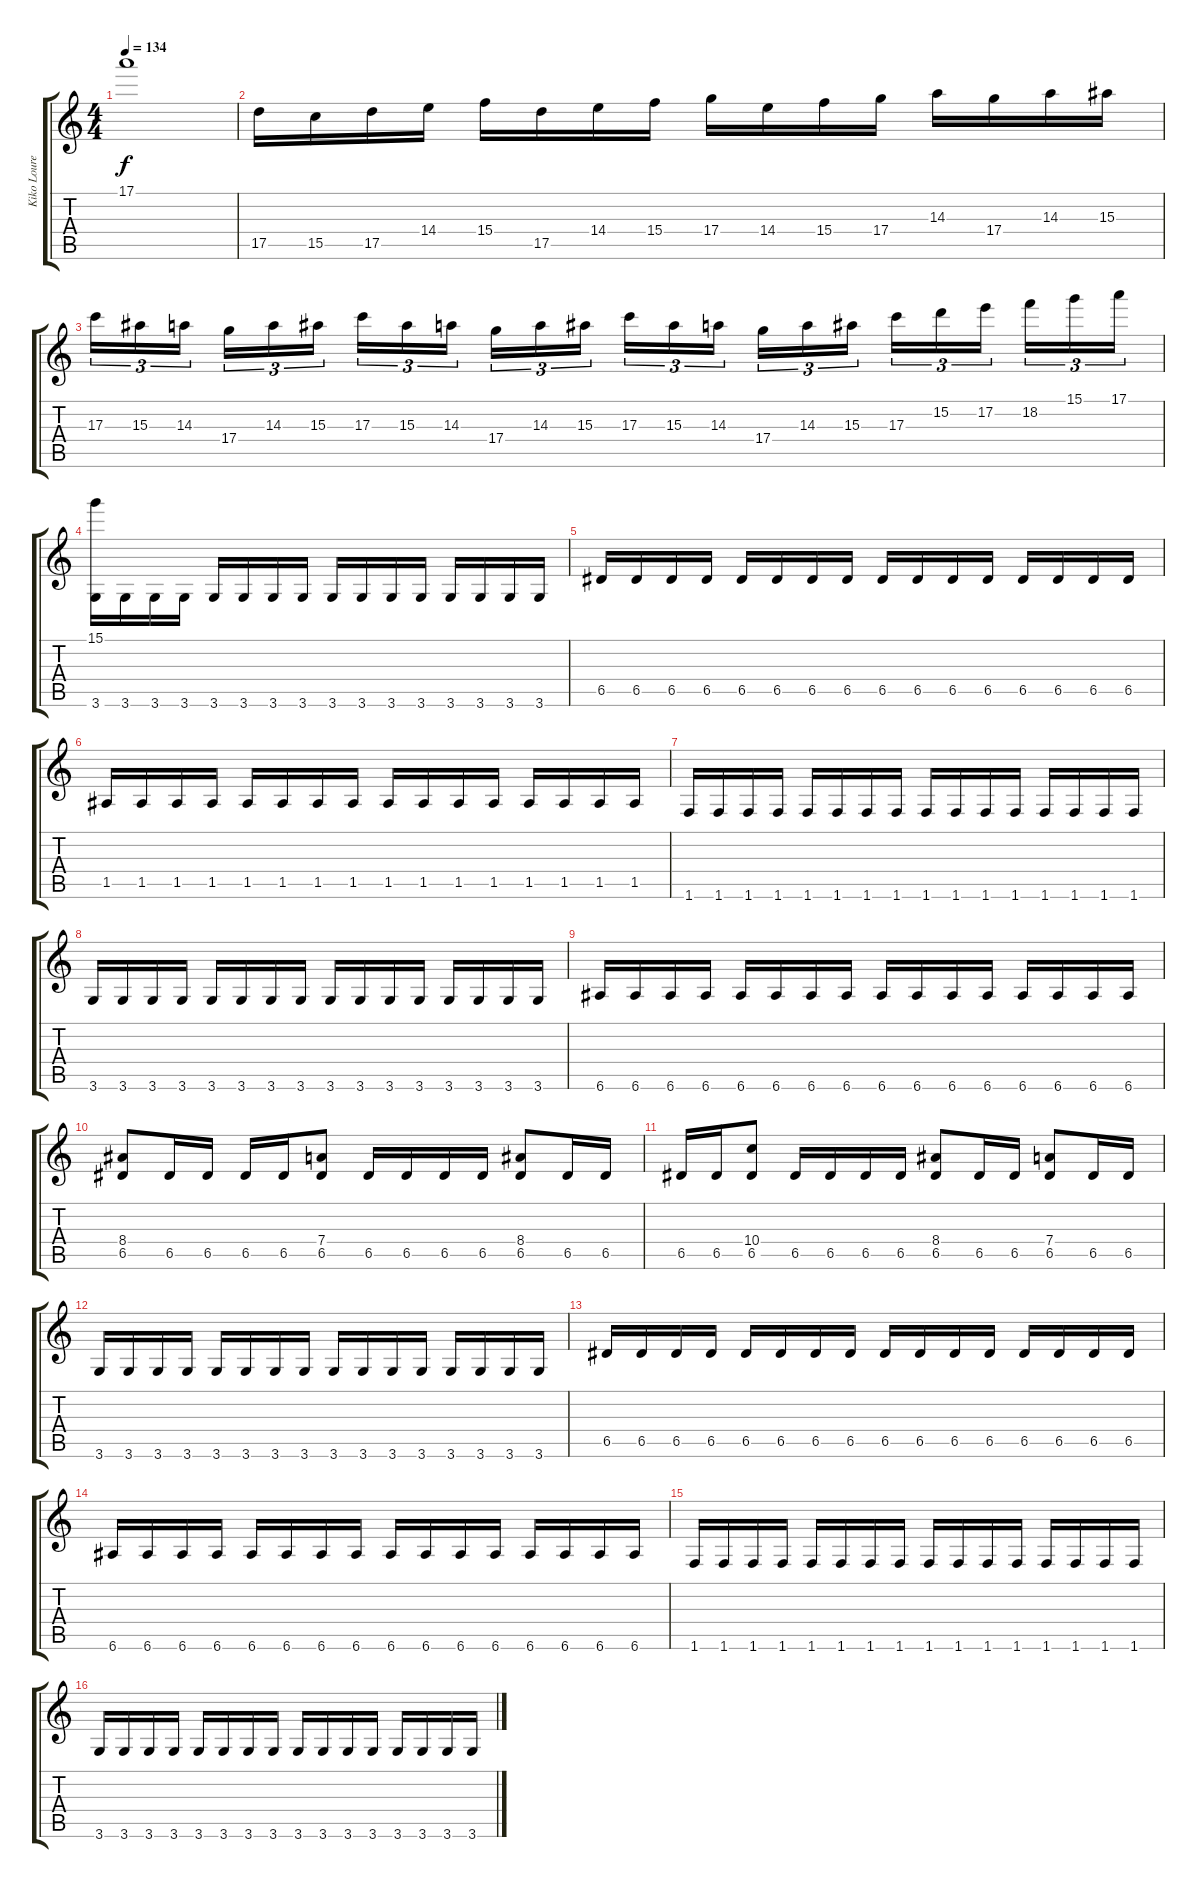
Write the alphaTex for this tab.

\track ("Kiko Loureiro" "Kiko Loure") {instrument distortionguitar}
\staff {score tabs}
\tuning (E4 B3 G3 D3 A2 E2) {hide}
\ts (4 4)
\tempo 134
\clef g2
\ks c
17.1.1{dy f} |
17.5.16 15.5.16 17.5.16 14.4.16 15.4.16 17.5.16 14.4.16 15.4.16 17.4.16 14.4.16 15.4.16 17.4.16 14.3.16 17.4.16 14.3.16 15.3.16 |
17.3.16{tu (3 2)} 15.3.16{tu (3 2)} 14.3.16{tu (3 2)} 17.4.16{tu (3 2)} 14.3.16{tu (3 2)} 15.3.16{tu (3 2)} 17.3.16{tu (3 2)} 15.3.16{tu (3 2)} 14.3.16{tu (3 2)} 17.4.16{tu (3 2)} 14.3.16{tu (3 2)} 15.3.16{tu (3 2)} 17.3.16{tu (3 2)} 15.3.16{tu (3 2)} 14.3.16{tu (3 2)} 17.4.16{tu (3 2)} 14.3.16{tu (3 2)} 15.3.16{tu (3 2)} 17.3.16{tu (3 2)} 15.2.16{tu (3 2)} 17.2.16{tu (3 2)} 18.2.16{tu (3 2)} 15.1.16{tu (3 2)} 17.1.16{tu (3 2)} |
(15.1 3.6).16 3.6.16 3.6.16 3.6.16 3.6.16 3.6.16 3.6.16 3.6.16 3.6.16 3.6.16 3.6.16 3.6.16 3.6.16 3.6.16 3.6.16 3.6.16 |
6.5.16 6.5.16 6.5.16 6.5.16 6.5.16 6.5.16 6.5.16 6.5.16 6.5.16 6.5.16 6.5.16 6.5.16 6.5.16 6.5.16 6.5.16 6.5.16 |
1.5.16 1.5.16 1.5.16 1.5.16 1.5.16 1.5.16 1.5.16 1.5.16 1.5.16 1.5.16 1.5.16 1.5.16 1.5.16 1.5.16 1.5.16 1.5.16 |
1.6.16 1.6.16 1.6.16 1.6.16 1.6.16 1.6.16 1.6.16 1.6.16 1.6.16 1.6.16 1.6.16 1.6.16 1.6.16 1.6.16 1.6.16 1.6.16 |
3.6.16 3.6.16 3.6.16 3.6.16 3.6.16 3.6.16 3.6.16 3.6.16 3.6.16 3.6.16 3.6.16 3.6.16 3.6.16 3.6.16 3.6.16 3.6.16 |
6.6.16 6.6.16 6.6.16 6.6.16 6.6.16 6.6.16 6.6.16 6.6.16 6.6.16 6.6.16 6.6.16 6.6.16 6.6.16 6.6.16 6.6.16 6.6.16 |
(8.4 6.5).8 6.5.16 6.5.16 6.5.16 6.5.16 (7.4 6.5).8 6.5.16 6.5.16 6.5.16 6.5.16 (8.4 6.5).8 6.5.16 6.5.16 |
6.5.16 6.5.16 (10.4 6.5).8 6.5.16 6.5.16 6.5.16 6.5.16 (8.4 6.5).8 6.5.16 6.5.16 (7.4 6.5).8 6.5.16 6.5.16 |
3.6.16 3.6.16 3.6.16 3.6.16 3.6.16 3.6.16 3.6.16 3.6.16 3.6.16 3.6.16 3.6.16 3.6.16 3.6.16 3.6.16 3.6.16 3.6.16 |
6.5.16 6.5.16 6.5.16 6.5.16 6.5.16 6.5.16 6.5.16 6.5.16 6.5.16 6.5.16 6.5.16 6.5.16 6.5.16 6.5.16 6.5.16 6.5.16 |
6.6.16 6.6.16 6.6.16 6.6.16 6.6.16 6.6.16 6.6.16 6.6.16 6.6.16 6.6.16 6.6.16 6.6.16 6.6.16 6.6.16 6.6.16 6.6.16 |
1.6.16 1.6.16 1.6.16 1.6.16 1.6.16 1.6.16 1.6.16 1.6.16 1.6.16 1.6.16 1.6.16 1.6.16 1.6.16 1.6.16 1.6.16 1.6.16 |
3.6.16 3.6.16 3.6.16 3.6.16 3.6.16 3.6.16 3.6.16 3.6.16 3.6.16 3.6.16 3.6.16 3.6.16 3.6.16 3.6.16 3.6.16 3.6.16
